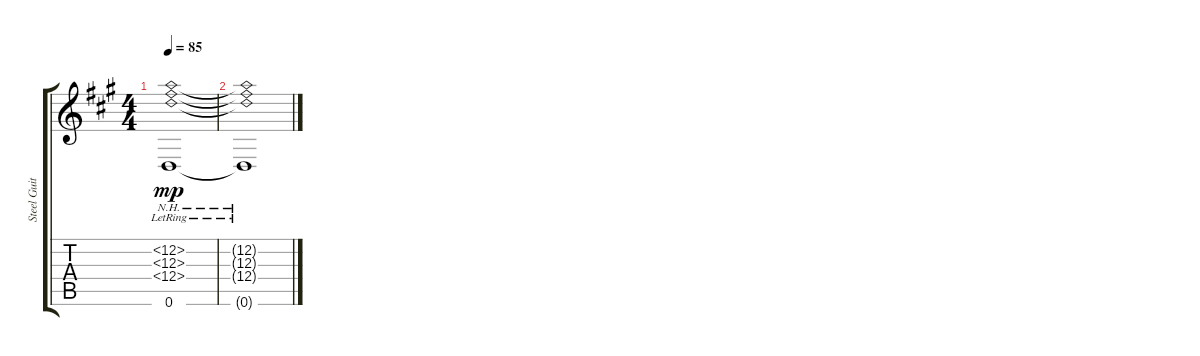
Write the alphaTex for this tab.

\track ("Steel Guitar" "Steel Guit") {instrument acousticguitarsteel}
\staff {score tabs}
\tuning (B3 A3 Gb3 D3 Gb2 D2) {hide}
\ts (4 4)
\tempo 85
\clef g2
\ks f#minor
(12.2{nh lr t} 12.3{nh lr t} 12.4{nh lr t} 0.6{lr t}).1{dy mp} |
(12.2{nh lr t} 12.3{nh lr t} 12.4{nh lr t} 0.6{lr t}).1
